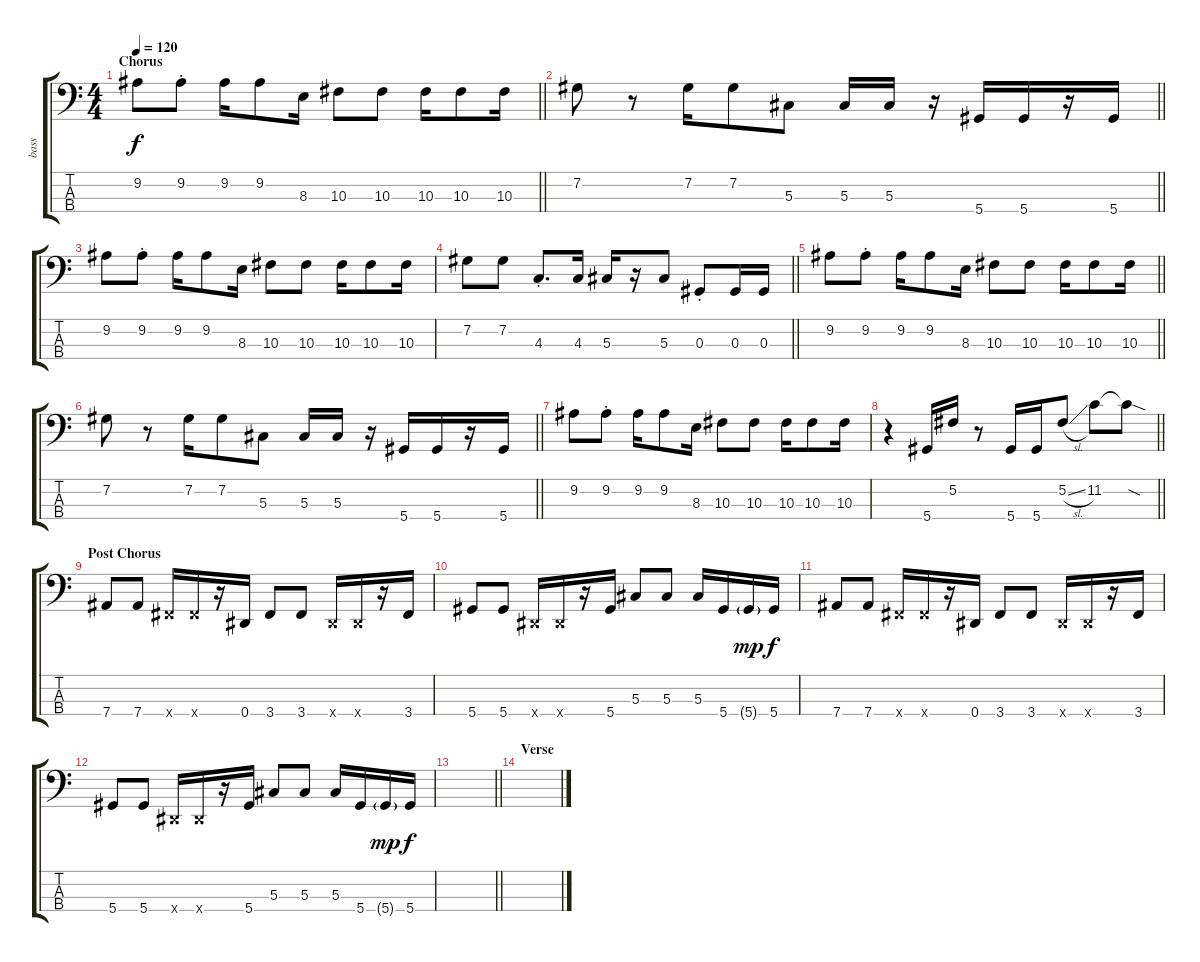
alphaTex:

\track ("bass" "bass") {instrument electricbasspick}
\staff {score tabs}
\tuning (Gb2 Db2 Ab1 Eb1) {hide}
\ts (4 4)
\section ("" "Chorus")
\tempo 120
\clef f4
\barLineRight lightlight
\ks c
9.2.8{dy f} 9.2{st}.8 9.2.16 9.2.8 8.3.16 10.3.8 10.3.8 10.3.16 10.3.8 10.3.16 |
\barLineRight lightlight
7.2.8 r.8 7.2.16 7.2.8 5.3.8 5.3.16 5.3.16 r.16 5.4.16 5.4.16 r.16 5.4.16 |
9.2.8 9.2{st}.8 9.2.16 9.2.8 8.3.16 10.3.8 10.3.8 10.3.16 10.3.8 10.3.16 |
\barLineRight lightlight
7.2.8 7.2.8 4.3{st}.8{d} 4.3.16 5.3.16 r.16 5.3.8 0.3{st}.8 0.3.16 0.3.16 |
\barLineRight lightlight
9.2.8 9.2{st}.8 9.2.16 9.2.8 8.3.16 10.3.8 10.3.8 10.3.16 10.3.8 10.3.16 |
\barLineRight lightlight
7.2.8 r.8 7.2.16 7.2.8 5.3.8 5.3.16 5.3.16 r.16 5.4.16 5.4.16 r.16 5.4.16 |
9.2.8 9.2{st}.8 9.2.16 9.2.8 8.3.16 10.3.8 10.3.8 10.3.16 10.3.8 10.3.16 |
\barLineRight lightlight
r.4 5.4.16 5.2.16 r.8 5.4.16 5.4.16 5.2{sl}.8 11.2.8 11.2{sod t}.8 |
\section ("" "Post Chorus")
7.4.8 7.4.8 3.4{x}.16 3.4{x}.16 r.16 0.4.16 3.4.8 3.4.8 0.4{x}.16 0.4{x}.16 r.16 3.4.16 |
5.4.8 5.4.8 0.4{x}.16 0.4{x}.16 r.16 5.4.16 5.3.8 5.3.8 5.3.16 5.4.16 5.4{g}.16{dy mp} 5.4.16{dy f} |
7.4.8 7.4.8 3.4{x}.16 3.4{x}.16 r.16 0.4.16 3.4.8 3.4.8 0.4{x}.16 0.4{x}.16 r.16 3.4.16 |
5.4.8 5.4.8 0.4{x}.16 0.4{x}.16 r.16 5.4.16 5.3.8 5.3.8 5.3.16 5.4.16 5.4{g}.16{dy mp} 5.4.16{dy f} |
\barLineRight lightlight
|
\section ("" "Verse")
